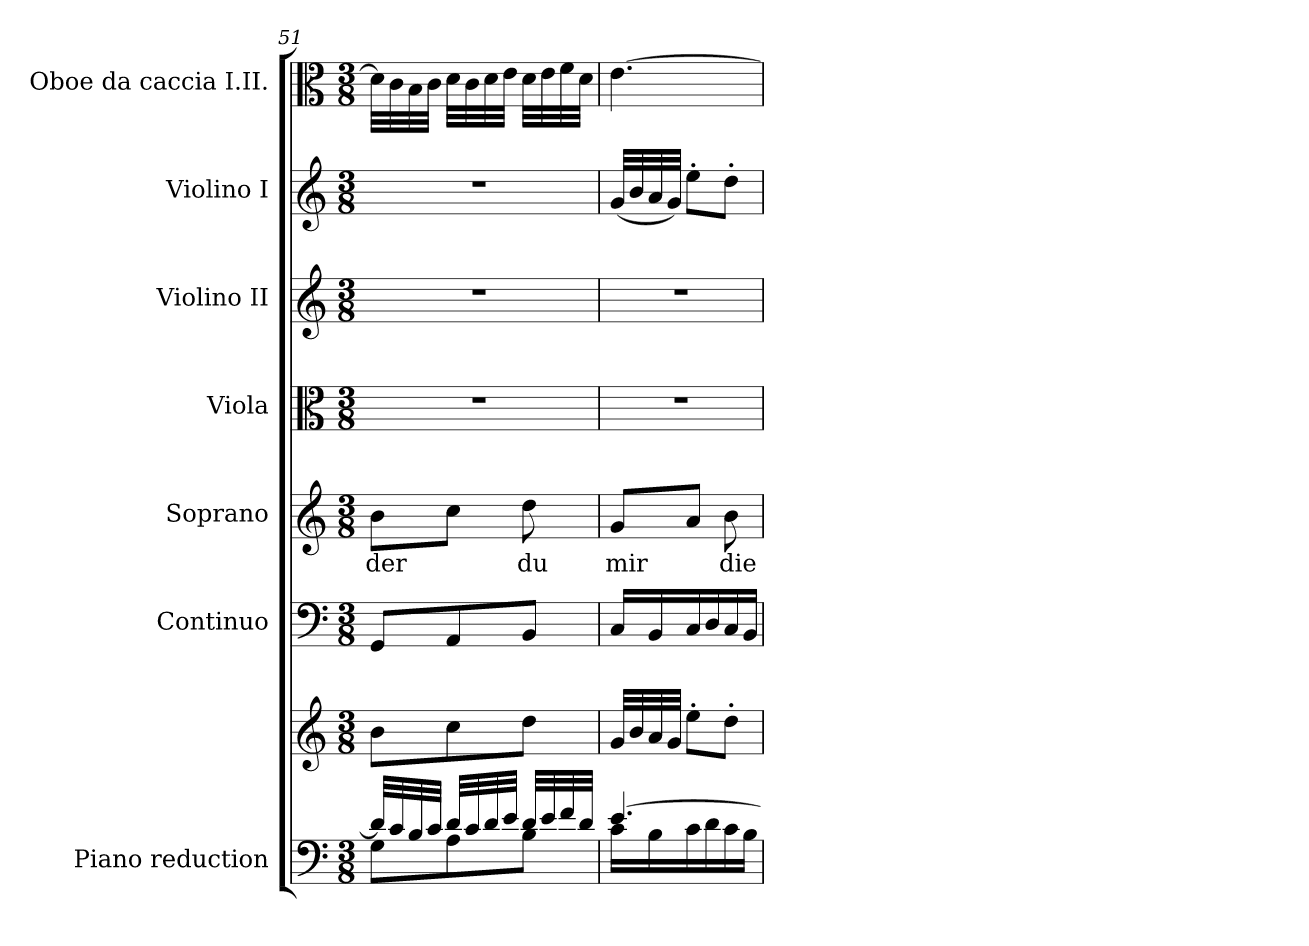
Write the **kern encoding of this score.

**kern	**kern	**kern	**kern	**text	**kern	**kern	**kern	**kern
*part7	*part7	*part6	*part5	*part5	*part4	*part3	*part2	*part1
*staff8	*staff7	*staff6	*staff5	*staff5	*staff4	*staff3	*staff2	*staff1
*I"Piano reduction	*	*I"Continuo	*I"Soprano	*	*I"Viola	*I"Violino II	*I"Violino I	*I"Oboe da caccia I.II.
*I'Pno	*	*	*	*	*I'Vla	*I'Vln	*I'Vln	*I'Ob
*clefF4	*clefG2	*clefF4	*clefG2	*	*clefC3	*clefG2	*clefG2	*clefC3
*k[]	*k[]	*k[]	*k[]	*	*k[]	*k[]	*k[]	*k[]
*M3/8	*M3/8	*M3/8	*M3/8	*	*M3/8	*M3/8	*M3/8	*M3/8
=51	=51	=51	=51	=51	=51	=51	=51	=51
*^	*	*	*	*	*	*	*	*
!	!	!	!	!	!LO:LY:b	!	!	!	!
32d/LLL]	8G\L	8b\L	8GG/L	8b\L	der	4.r	4.r	4.r	32d\LLL]
32c/	.	.	.	.	.	.	.	.	32c\
32B/	.	.	.	.	.	.	.	.	32B\
32c/JJJ	.	.	.	.	.	.	.	.	32c\JJJ
32d/LLL	8A\	8cc\	8AA/	8cc\J	.	.	.	.	32d\LLL
32c/	.	.	.	.	.	.	.	.	32c\
32d/	.	.	.	.	.	.	.	.	32d\
32e/JJJ	.	.	.	.	.	.	.	.	32e\JJJ
!	!	!	!	!	!LO:LY:b	!	!	!	!
32d/LLL	8B\J	8dd\J	8BB/J	8dd\	du	.	.	.	32d\LLL
32e/	.	.	.	.	.	.	.	.	32e\
32f/	.	.	.	.	.	.	.	.	32f\
32d/JJJ	.	.	.	.	.	.	.	.	32d\JJJ
=52	=52	=52	=52	=52	=52	=52	=52	=52	=52
!	!	!	!	!	!LO:LY:b	!	!	!	!
[4.e/	16c\LL	32g/LLL	16C/LL	8g/L	mir	4.r	4.r	(32g/LLL	[4.e\
.	.	32b/	.	.	.	.	.	32b/	.
.	16B\	32a/	16BB/	.	.	.	.	32a/	.
.	.	32g/JJJ	.	.	.	.	.	32g/JJJ)	.
.	16c\	8ee'\L	16C/	8a/J	.	.	.	8ee'\L	.
.	16d\	.	16D/	.	.	.	.	.	.
!	!	!	!	!	!LO:LY:b	!	!	!	!
.	16c\	8dd'\J	16C/	8b\	die	.	.	8dd'\J	.
.	16B\JJ	.	16BB/JJ	.	.	.	.	.	.
*v	*v	*	*	*	*	*	*	*	*
=	=	=	=	=	=	=	=	=
*-	*-	*-	*-	*-	*-	*-	*-	*-
